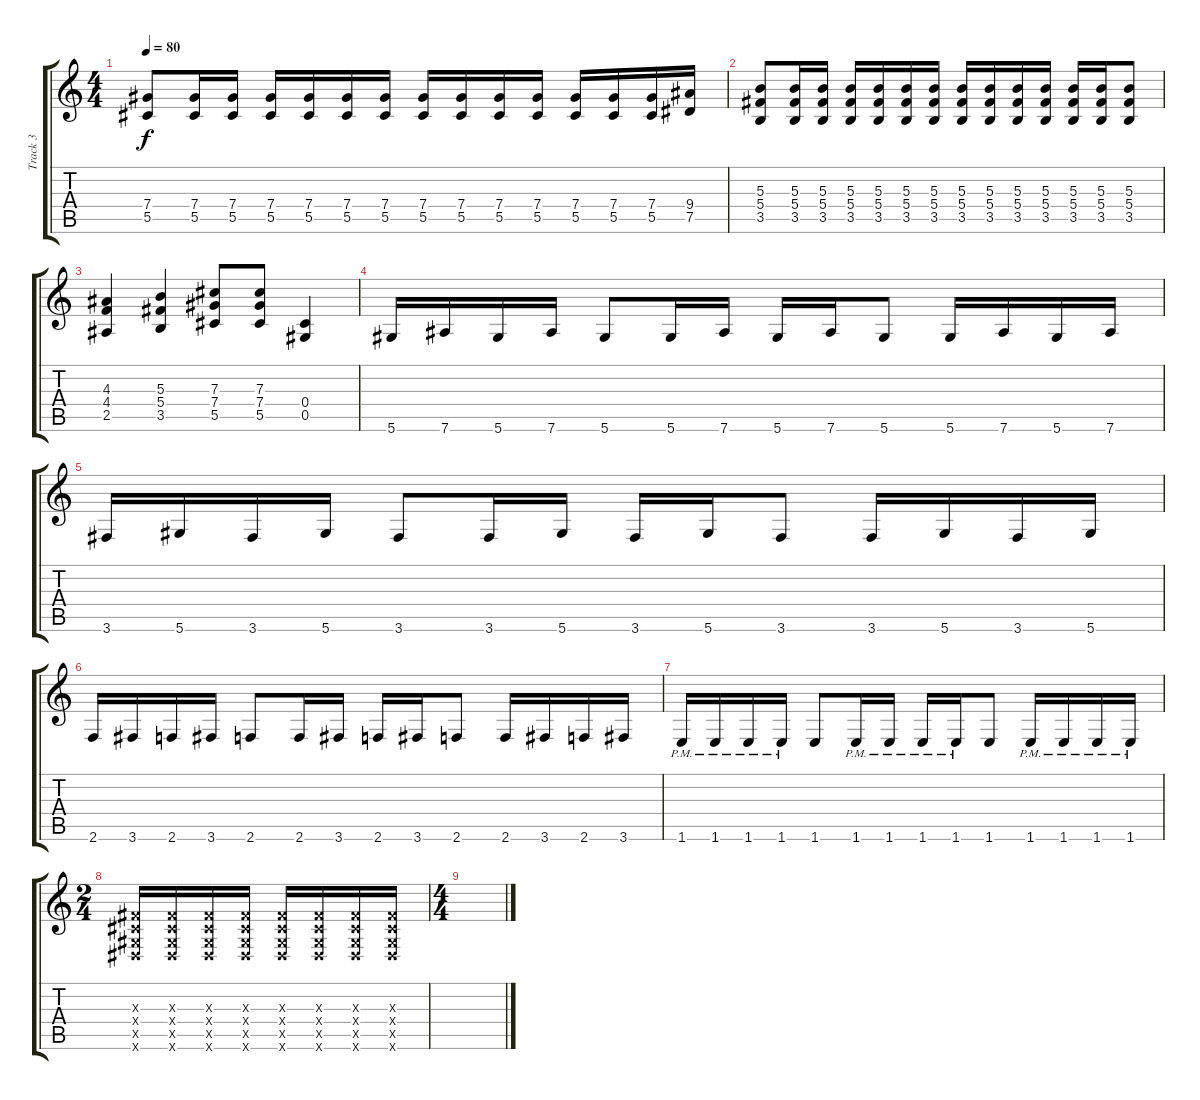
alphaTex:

\track ("Track 3" "Track 3") {instrument distortionguitar}
\staff {score tabs}
\tuning (Eb4 Bb3 Gb3 Db3 Ab2 Eb2) {hide}
\ts (4 4)
\tempo 80
\clef g2
\ks c
(7.4 5.5).8{dy f} (7.4 5.5).16 (7.4 5.5).16 (7.4 5.5).16 (7.4 5.5).16 (7.4 5.5).16 (7.4 5.5).16 (7.4 5.5).16 (7.4 5.5).16 (7.4 5.5).16 (7.4 5.5).16 (7.4 5.5).16 (7.4 5.5).16 (7.4 5.5).16 (9.4 7.5).16 |
(5.3 5.4 3.5).8 (5.3 5.4 3.5).16 (5.3 5.4 3.5).16 (5.3 5.4 3.5).16 (5.3 5.4 3.5).16 (5.3 5.4 3.5).16 (5.3 5.4 3.5).16 (5.3 5.4 3.5).16 (5.3 5.4 3.5).16 (5.3 5.4 3.5).16 (5.3 5.4 3.5).16 (5.3 5.4 3.5).16 (5.3 5.4 3.5).16 (5.3 5.4 3.5).8 |
(4.3 4.4 2.5).4 (5.3 5.4 3.5).4 (7.3 7.4 5.5).8 (7.3 7.4 5.5).8 (0.4 0.5).4 |
5.6.16 7.6.16 5.6.16 7.6.16 5.6.8 5.6.16 7.6.16 5.6.16 7.6.16 5.6.8 5.6.16 7.6.16 5.6.16 7.6.16 |
3.6.16 5.6.16 3.6.16 5.6.16 3.6.8 3.6.16 5.6.16 3.6.16 5.6.16 3.6.8 3.6.16 5.6.16 3.6.16 5.6.16 |
2.6.16 3.6.16 2.6.16 3.6.16 2.6.8 2.6.16 3.6.16 2.6.16 3.6.16 2.6.8 2.6.16 3.6.16 2.6.16 3.6.16 |
1.6{pm}.16 1.6{pm}.16 1.6{pm}.16 1.6{pm}.16 1.6.8 1.6{pm}.16 1.6{pm}.16 1.6{pm}.16 1.6{pm}.16 1.6.8 1.6{pm}.16 1.6{pm}.16 1.6{pm}.16 1.6{pm}.16 |
\ts (2 4)
(0.3{x} 0.4{x} 0.5{x} 0.6{x}).16 (0.3{x} 0.4{x} 0.5{x} 0.6{x}).16 (0.3{x} 0.4{x} 0.5{x} 0.6{x}).16 (0.3{x} 0.4{x} 0.5{x} 0.6{x}).16 (0.3{x} 0.4{x} 0.5{x} 0.6{x}).16 (0.3{x} 0.4{x} 0.5{x} 0.6{x}).16 (0.3{x} 0.4{x} 0.5{x} 0.6{x}).16 (0.3{x} 0.4{x} 0.5{x} 0.6{x}).16 |
\ts (4 4)
